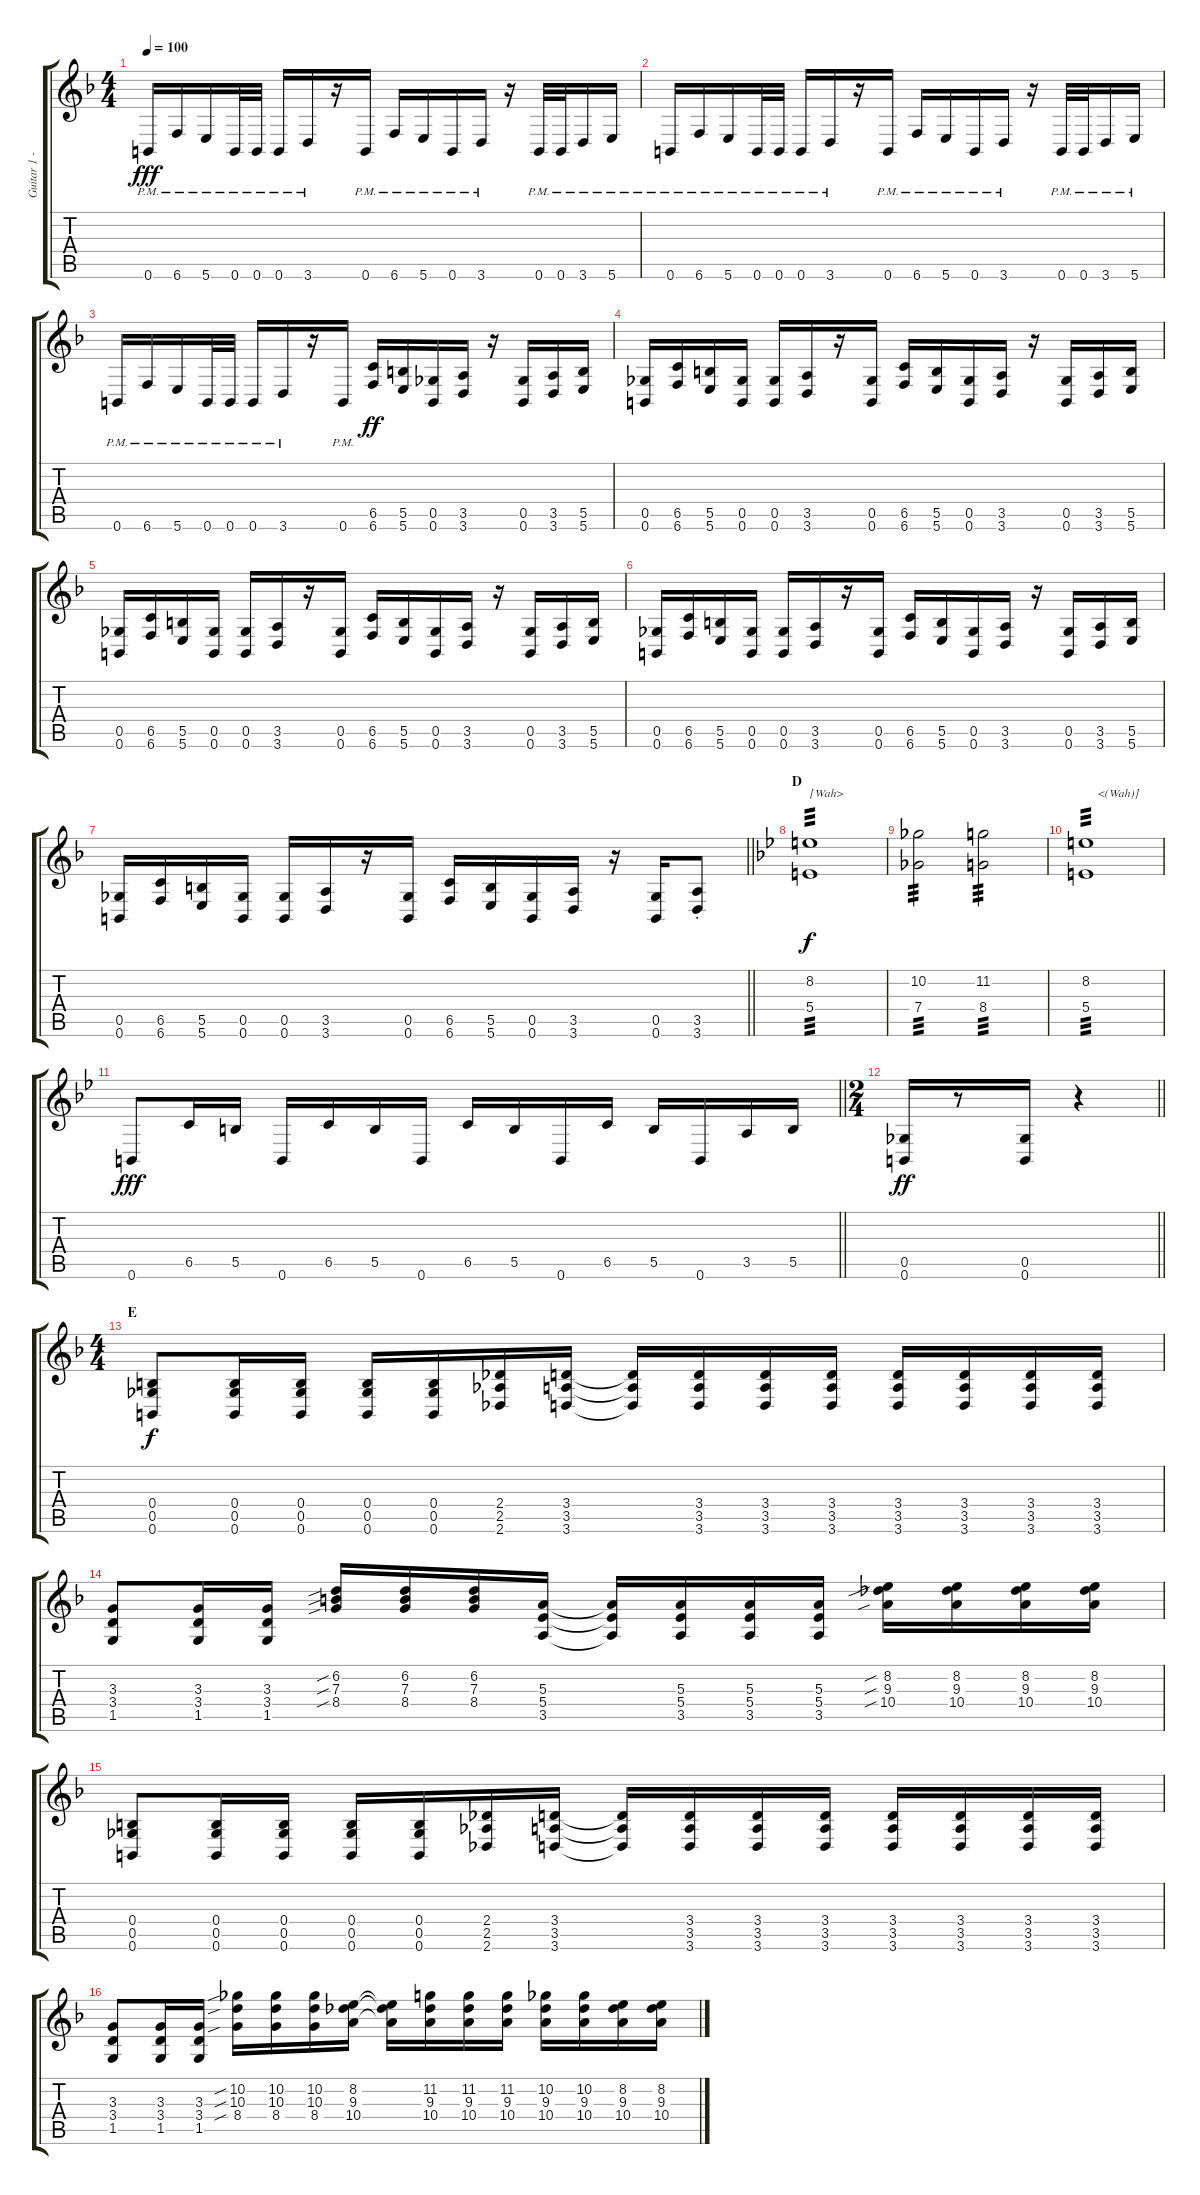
\track ("Guitar 1 - Uruha" "Guitar 1 -") {instrument distortionguitar}
\staff {score tabs}
\tuning (Db4 Ab3 E3 B2 Gb2 B1) {hide}
\ts (4 4)
\tempo 100
\clef g2
\ks f
0.6{pm}.16{dy fff} 6.6{pm}.16 5.6{pm}.16 0.6{pm}.32 0.6{pm}.32 0.6{pm}.16 3.6{pm}.16 r.16 0.6{pm}.16 6.6{pm}.16 5.6{pm}.16 0.6{pm}.16 3.6{pm}.16 r.16 0.6{pm}.32 0.6{pm}.32 3.6{pm}.16 5.6{pm}.16 |
0.6{pm}.16 6.6{pm}.16 5.6{pm}.16 0.6{pm}.32 0.6{pm}.32 0.6{pm}.16 3.6{pm}.16 r.16 0.6{pm}.16 6.6{pm}.16 5.6{pm}.16 0.6{pm}.16 3.6{pm}.16 r.16 0.6{pm}.32 0.6{pm}.32 3.6{pm}.16 5.6{pm}.16 |
0.6{pm}.16 6.6{pm}.16 5.6{pm}.16 0.6{pm}.32 0.6{pm}.32 0.6{pm}.16 3.6{pm}.16 r.16 0.6{pm}.16 (6.5 6.6).16{dy ff} (5.5 5.6).16 (0.5 0.6).16 (3.5 3.6).16 r.16 (0.5 0.6).16 (3.5 3.6).16 (5.5 5.6).16 |
(0.5 0.6).16 (6.5 6.6).16 (5.5 5.6).16 (0.5 0.6).16 (0.5 0.6).16 (3.5 3.6).16 r.16 (0.5 0.6).16 (6.5 6.6).16 (5.5 5.6).16 (0.5 0.6).16 (3.5 3.6).16 r.16 (0.5 0.6).16 (3.5 3.6).16 (5.5 5.6).16 |
(0.5 0.6).16 (6.5 6.6).16 (5.5 5.6).16 (0.5 0.6).16 (0.5 0.6).16 (3.5 3.6).16 r.16 (0.5 0.6).16 (6.5 6.6).16 (5.5 5.6).16 (0.5 0.6).16 (3.5 3.6).16 r.16 (0.5 0.6).16 (3.5 3.6).16 (5.5 5.6).16 |
(0.5 0.6).16 (6.5 6.6).16 (5.5 5.6).16 (0.5 0.6).16 (0.5 0.6).16 (3.5 3.6).16 r.16 (0.5 0.6).16 (6.5 6.6).16 (5.5 5.6).16 (0.5 0.6).16 (3.5 3.6).16 r.16 (0.5 0.6).16 (3.5 3.6).16 (5.5 5.6).16 |
\barLineRight lightlight
(0.5 0.6).16 (6.5 6.6).16 (5.5 5.6).16 (0.5 0.6).16 (0.5 0.6).16 (3.5 3.6).16 r.16 (0.5 0.6).16 (6.5 6.6).16 (5.5 5.6).16 (0.5 0.6).16 (3.5 3.6).16 r.16 (0.5 0.6).16 (3.5{st} 3.6{st}).8 |
\section ("" "D")
\ks bb
(8.2 5.4).1{txt "[Wah>" tp 3 dy f volume 10 instrument overdrivenguitar} |
(10.2 7.4).2{tp 3} (11.2 8.4).2{tp 3} |
(8.2 5.4).1{txt "    <(Wah)]" tp 3} |
\barLineRight lightlight
0.6.8{dy fff volume 9 instrument distortionguitar} 6.5.16 5.5.16 0.6.16 6.5.16 5.5.16 0.6.16 6.5.16 5.5.16 0.6.16 6.5.16 5.5.16 0.6.16 3.5.16 5.5.16 |
\ts (2 4)
\barLineRight lightlight
(0.5 0.6).16{dy ff} r.8 (0.5 0.6).16 r.4 |
\ts (4 4)
\section ("" "E")
\ks f
(0.4 0.5 0.6).8{dy f} (0.4 0.5 0.6).16 (0.4 0.5 0.6).16 (0.4 0.5 0.6).16 (0.4 0.5 0.6).16 (2.4 2.5 2.6).16 (3.4 3.5 3.6).16 (3.4{t} 3.5{t} 3.6{t}).16 (3.4 3.5 3.6).16 (3.4 3.5 3.6).16 (3.4 3.5 3.6).16 (3.4 3.5 3.6).16 (3.4 3.5 3.6).16 (3.4 3.5 3.6).16 (3.4 3.5 3.6).16 |
(3.3 3.4 1.5).8 (3.3 3.4 1.5).16 (3.3 3.4 1.5).16 (6.2{sib} 7.3{sib} 8.4{sib}).16 (6.2 7.3 8.4).16 (6.2 7.3 8.4).16 (5.3 5.4 3.5).16 (5.3{t} 5.4{t} 3.5{t}).16 (5.3 5.4 3.5).16 (5.3 5.4 3.5).16 (5.3 5.4 3.5).16 (8.2{sib} 9.3{sib} 10.4{sib}).16 (8.2 9.3 10.4).16 (8.2 9.3 10.4).16 (8.2 9.3 10.4).16 |
(0.4 0.5 0.6).8 (0.4 0.5 0.6).16 (0.4 0.5 0.6).16 (0.4 0.5 0.6).16 (0.4 0.5 0.6).16 (2.4 2.5 2.6).16 (3.4 3.5 3.6).16 (3.4{t} 3.5{t} 3.6{t}).16 (3.4 3.5 3.6).16 (3.4 3.5 3.6).16 (3.4 3.5 3.6).16 (3.4 3.5 3.6).16 (3.4 3.5 3.6).16 (3.4 3.5 3.6).16 (3.4 3.5 3.6).16 |
(3.3 3.4 1.5).8 (3.3 3.4 1.5).16 (3.3 3.4 1.5).16 (10.2{sib} 10.3{sib} 8.4{sib}).16 (10.2 10.3 8.4).16 (10.2 10.3 8.4).16 (8.2 9.3 10.4).16 (8.2{t} 9.3{t} 10.4{t}).16 (11.2 9.3 10.4).16 (11.2 9.3 10.4).16 (11.2 9.3 10.4).16 (10.2 9.3 10.4).16 (10.2 9.3 10.4).16 (8.2 9.3 10.4).16 (8.2 9.3 10.4).16
